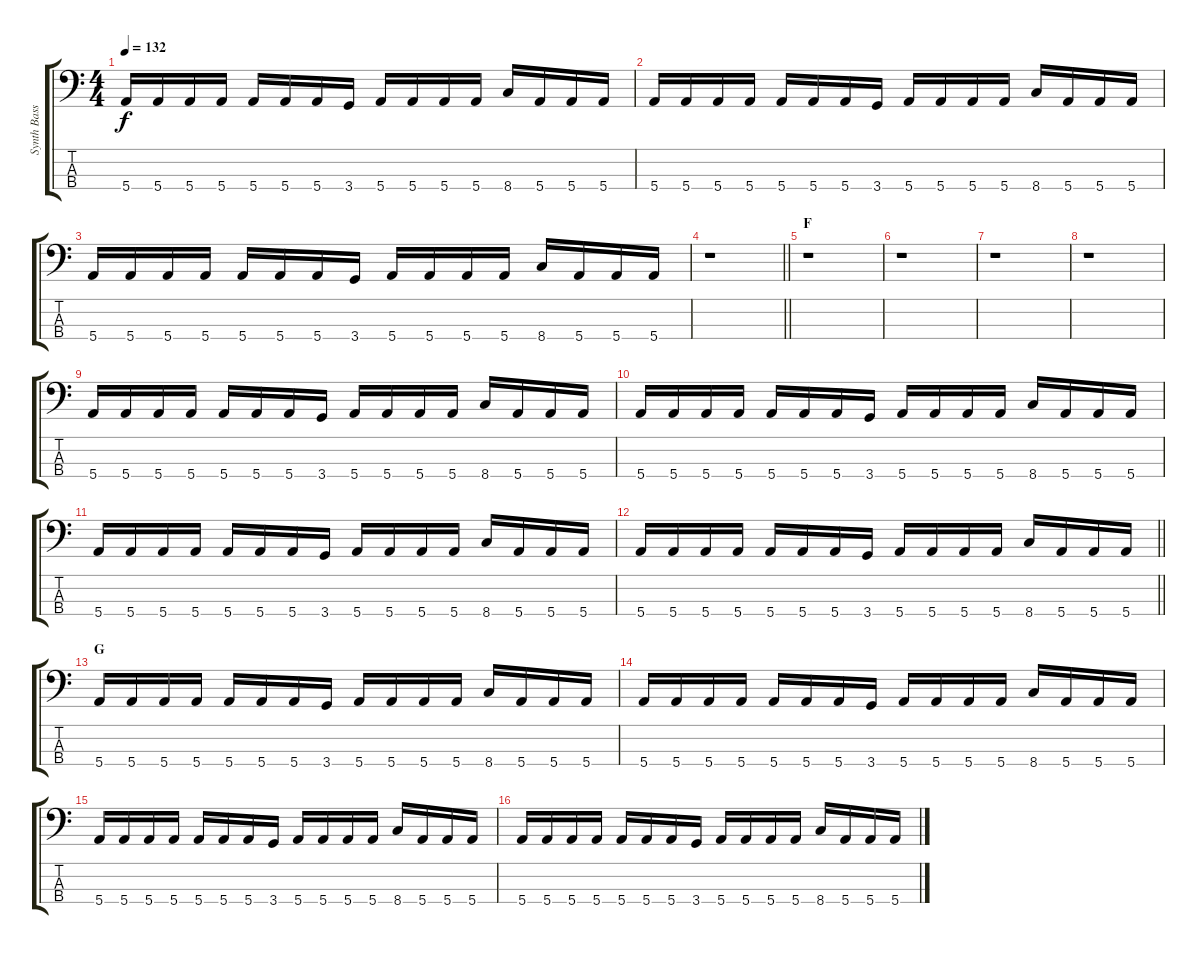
\track ("Synth Bass" "Synth Bass") {instrument synthbass2}
\staff {score tabs}
\tuning (G2 D2 A1 E1) {hide}
\ts (4 4)
\tempo 132
\clef f4
\ks c
5.4.16{dy f} 5.4.16 5.4.16 5.4.16 5.4.16 5.4.16 5.4.16 3.4.16 5.4.16 5.4.16 5.4.16 5.4.16 8.4.16 5.4.16 5.4.16 5.4.16 |
5.4.16 5.4.16 5.4.16 5.4.16 5.4.16 5.4.16 5.4.16 3.4.16 5.4.16 5.4.16 5.4.16 5.4.16 8.4.16 5.4.16 5.4.16 5.4.16 |
5.4.16 5.4.16 5.4.16 5.4.16 5.4.16 5.4.16 5.4.16 3.4.16 5.4.16 5.4.16 5.4.16 5.4.16 8.4.16 5.4.16 5.4.16 5.4.16 |
\barLineRight lightlight
r.1 |
\section ("" "F")
r.1 |
r.1 |
r.1 |
r.1 |
5.4.16 5.4.16 5.4.16 5.4.16 5.4.16 5.4.16 5.4.16 3.4.16 5.4.16 5.4.16 5.4.16 5.4.16 8.4.16 5.4.16 5.4.16 5.4.16 |
5.4.16 5.4.16 5.4.16 5.4.16 5.4.16 5.4.16 5.4.16 3.4.16 5.4.16 5.4.16 5.4.16 5.4.16 8.4.16 5.4.16 5.4.16 5.4.16 |
5.4.16 5.4.16 5.4.16 5.4.16 5.4.16 5.4.16 5.4.16 3.4.16 5.4.16 5.4.16 5.4.16 5.4.16 8.4.16 5.4.16 5.4.16 5.4.16 |
\barLineRight lightlight
5.4.16 5.4.16 5.4.16 5.4.16 5.4.16 5.4.16 5.4.16 3.4.16 5.4.16 5.4.16 5.4.16 5.4.16 8.4.16 5.4.16 5.4.16 5.4.16 |
\section ("" "G")
5.4.16 5.4.16 5.4.16 5.4.16 5.4.16 5.4.16 5.4.16 3.4.16 5.4.16 5.4.16 5.4.16 5.4.16 8.4.16 5.4.16 5.4.16 5.4.16 |
5.4.16 5.4.16 5.4.16 5.4.16 5.4.16 5.4.16 5.4.16 3.4.16 5.4.16 5.4.16 5.4.16 5.4.16 8.4.16 5.4.16 5.4.16 5.4.16 |
5.4.16 5.4.16 5.4.16 5.4.16 5.4.16 5.4.16 5.4.16 3.4.16 5.4.16 5.4.16 5.4.16 5.4.16 8.4.16 5.4.16 5.4.16 5.4.16 |
5.4.16 5.4.16 5.4.16 5.4.16 5.4.16 5.4.16 5.4.16 3.4.16 5.4.16 5.4.16 5.4.16 5.4.16 8.4.16 5.4.16 5.4.16 5.4.16
